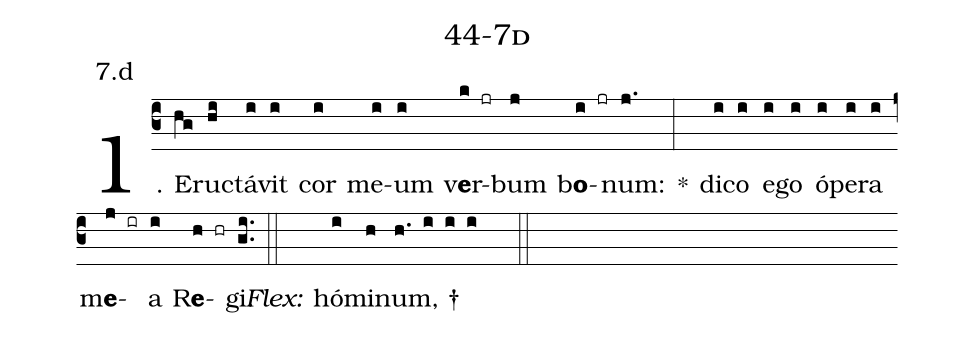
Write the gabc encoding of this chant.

name: 44-7d;
annotation: 7.d;
%%
(c3)1. E(hg)ruc(hi)tá(i)vit(i) cor(i) me(i)um(i) v<b>e</b>r(k jr)bum(j) b<b>o</b>(i jr)num:(j.) *(:) di(i)co(i) e(i)go(i) ó(i)pe(i)ra(i) m<b>e</b>(j ir)a(i) R<b>e</b>(h hr)gi.(gi..) (::)
<i>Flex:</i>()  hó(i)mi(h)num, †(h. i i i  ::)
